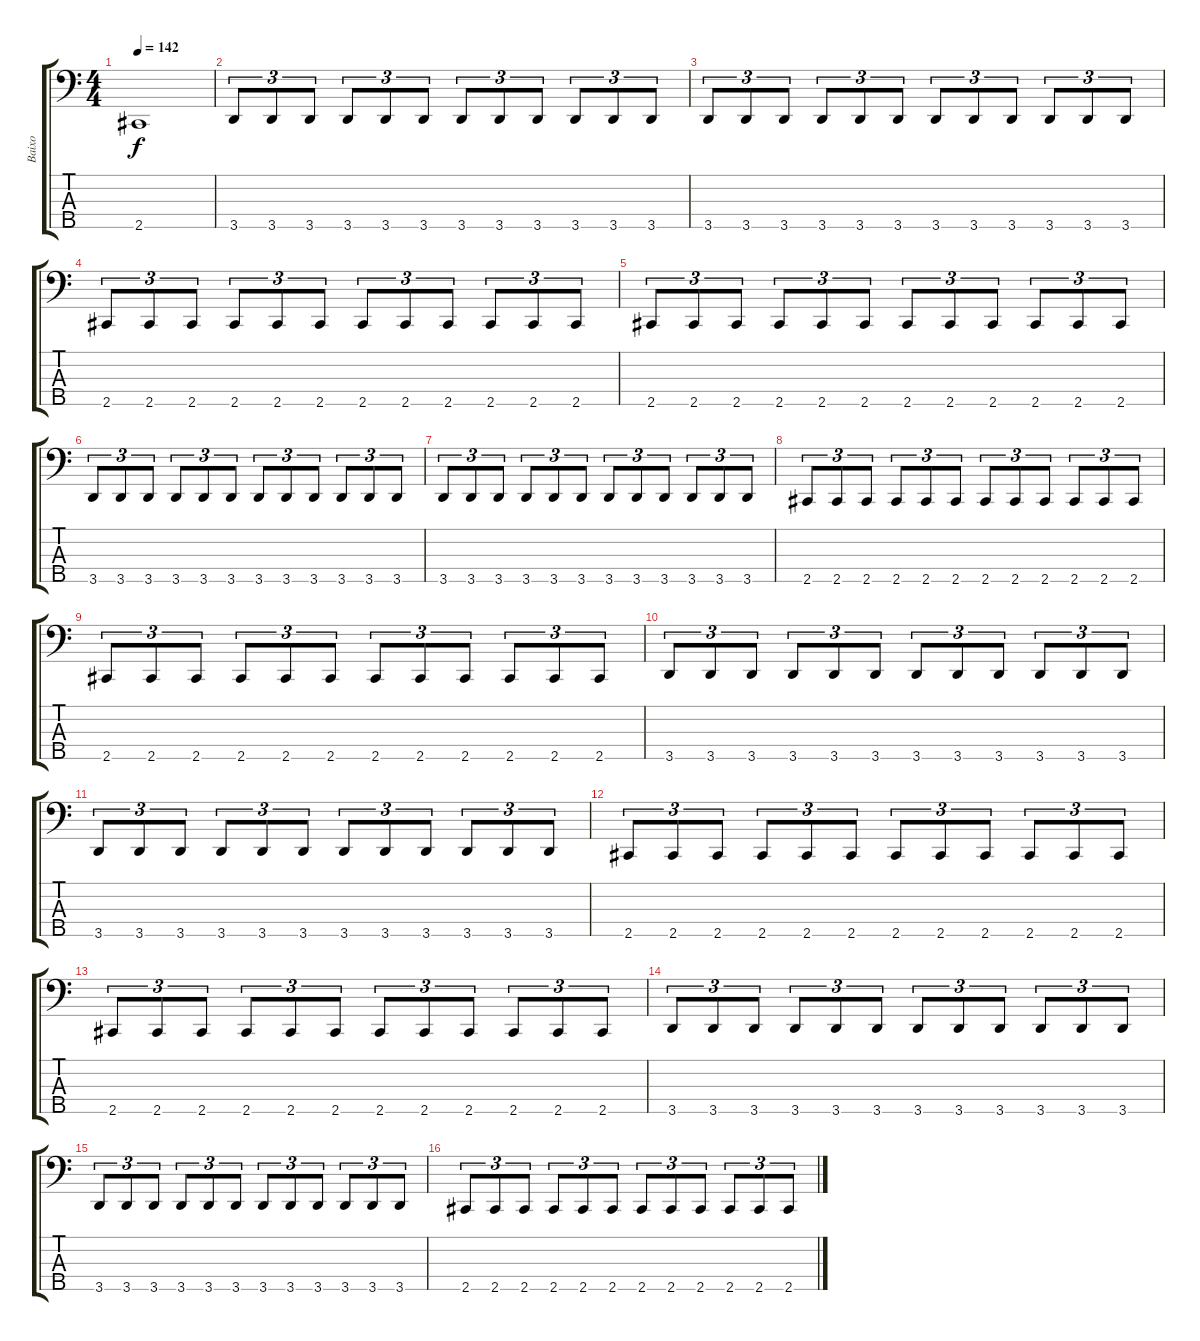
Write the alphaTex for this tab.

\track ("Baixo" "Baixo") {instrument electricbassfinger}
\staff {score tabs}
\tuning (G2 D2 A1 E1 B0) {hide}
\ts (4 4)
\tempo 142
\clef f4
\ks c
2.5{t}.1{dy f} |
3.5.8{tu (3 2)} 3.5.8{tu (3 2)} 3.5.8{tu (3 2)} 3.5.8{tu (3 2)} 3.5.8{tu (3 2)} 3.5.8{tu (3 2)} 3.5.8{tu (3 2)} 3.5.8{tu (3 2)} 3.5.8{tu (3 2)} 3.5.8{tu (3 2)} 3.5.8{tu (3 2)} 3.5.8{tu (3 2)} |
3.5.8{tu (3 2)} 3.5.8{tu (3 2)} 3.5.8{tu (3 2)} 3.5.8{tu (3 2)} 3.5.8{tu (3 2)} 3.5.8{tu (3 2)} 3.5.8{tu (3 2)} 3.5.8{tu (3 2)} 3.5.8{tu (3 2)} 3.5.8{tu (3 2)} 3.5.8{tu (3 2)} 3.5.8{tu (3 2)} |
2.5.8{tu (3 2)} 2.5.8{tu (3 2)} 2.5.8{tu (3 2)} 2.5.8{tu (3 2)} 2.5.8{tu (3 2)} 2.5.8{tu (3 2)} 2.5.8{tu (3 2)} 2.5.8{tu (3 2)} 2.5.8{tu (3 2)} 2.5.8{tu (3 2)} 2.5.8{tu (3 2)} 2.5.8{tu (3 2)} |
2.5.8{tu (3 2)} 2.5.8{tu (3 2)} 2.5.8{tu (3 2)} 2.5.8{tu (3 2)} 2.5.8{tu (3 2)} 2.5.8{tu (3 2)} 2.5.8{tu (3 2)} 2.5.8{tu (3 2)} 2.5.8{tu (3 2)} 2.5.8{tu (3 2)} 2.5.8{tu (3 2)} 2.5.8{tu (3 2)} |
3.5.8{tu (3 2)} 3.5.8{tu (3 2)} 3.5.8{tu (3 2)} 3.5.8{tu (3 2)} 3.5.8{tu (3 2)} 3.5.8{tu (3 2)} 3.5.8{tu (3 2)} 3.5.8{tu (3 2)} 3.5.8{tu (3 2)} 3.5.8{tu (3 2)} 3.5.8{tu (3 2)} 3.5.8{tu (3 2)} |
3.5.8{tu (3 2)} 3.5.8{tu (3 2)} 3.5.8{tu (3 2)} 3.5.8{tu (3 2)} 3.5.8{tu (3 2)} 3.5.8{tu (3 2)} 3.5.8{tu (3 2)} 3.5.8{tu (3 2)} 3.5.8{tu (3 2)} 3.5.8{tu (3 2)} 3.5.8{tu (3 2)} 3.5.8{tu (3 2)} |
2.5.8{tu (3 2)} 2.5.8{tu (3 2)} 2.5.8{tu (3 2)} 2.5.8{tu (3 2)} 2.5.8{tu (3 2)} 2.5.8{tu (3 2)} 2.5.8{tu (3 2)} 2.5.8{tu (3 2)} 2.5.8{tu (3 2)} 2.5.8{tu (3 2)} 2.5.8{tu (3 2)} 2.5.8{tu (3 2)} |
2.5.8{tu (3 2)} 2.5.8{tu (3 2)} 2.5.8{tu (3 2)} 2.5.8{tu (3 2)} 2.5.8{tu (3 2)} 2.5.8{tu (3 2)} 2.5.8{tu (3 2)} 2.5.8{tu (3 2)} 2.5.8{tu (3 2)} 2.5.8{tu (3 2)} 2.5.8{tu (3 2)} 2.5.8{tu (3 2)} |
3.5.8{tu (3 2)} 3.5.8{tu (3 2)} 3.5.8{tu (3 2)} 3.5.8{tu (3 2)} 3.5.8{tu (3 2)} 3.5.8{tu (3 2)} 3.5.8{tu (3 2)} 3.5.8{tu (3 2)} 3.5.8{tu (3 2)} 3.5.8{tu (3 2)} 3.5.8{tu (3 2)} 3.5.8{tu (3 2)} |
3.5.8{tu (3 2)} 3.5.8{tu (3 2)} 3.5.8{tu (3 2)} 3.5.8{tu (3 2)} 3.5.8{tu (3 2)} 3.5.8{tu (3 2)} 3.5.8{tu (3 2)} 3.5.8{tu (3 2)} 3.5.8{tu (3 2)} 3.5.8{tu (3 2)} 3.5.8{tu (3 2)} 3.5.8{tu (3 2)} |
2.5.8{tu (3 2)} 2.5.8{tu (3 2)} 2.5.8{tu (3 2)} 2.5.8{tu (3 2)} 2.5.8{tu (3 2)} 2.5.8{tu (3 2)} 2.5.8{tu (3 2)} 2.5.8{tu (3 2)} 2.5.8{tu (3 2)} 2.5.8{tu (3 2)} 2.5.8{tu (3 2)} 2.5.8{tu (3 2)} |
2.5.8{tu (3 2)} 2.5.8{tu (3 2)} 2.5.8{tu (3 2)} 2.5.8{tu (3 2)} 2.5.8{tu (3 2)} 2.5.8{tu (3 2)} 2.5.8{tu (3 2)} 2.5.8{tu (3 2)} 2.5.8{tu (3 2)} 2.5.8{tu (3 2)} 2.5.8{tu (3 2)} 2.5.8{tu (3 2)} |
3.5.8{tu (3 2)} 3.5.8{tu (3 2)} 3.5.8{tu (3 2)} 3.5.8{tu (3 2)} 3.5.8{tu (3 2)} 3.5.8{tu (3 2)} 3.5.8{tu (3 2)} 3.5.8{tu (3 2)} 3.5.8{tu (3 2)} 3.5.8{tu (3 2)} 3.5.8{tu (3 2)} 3.5.8{tu (3 2)} |
3.5.8{tu (3 2)} 3.5.8{tu (3 2)} 3.5.8{tu (3 2)} 3.5.8{tu (3 2)} 3.5.8{tu (3 2)} 3.5.8{tu (3 2)} 3.5.8{tu (3 2)} 3.5.8{tu (3 2)} 3.5.8{tu (3 2)} 3.5.8{tu (3 2)} 3.5.8{tu (3 2)} 3.5.8{tu (3 2)} |
2.5.8{tu (3 2)} 2.5.8{tu (3 2)} 2.5.8{tu (3 2)} 2.5.8{tu (3 2)} 2.5.8{tu (3 2)} 2.5.8{tu (3 2)} 2.5.8{tu (3 2)} 2.5.8{tu (3 2)} 2.5.8{tu (3 2)} 2.5.8{tu (3 2)} 2.5.8{tu (3 2)} 2.5.8{tu (3 2)}
